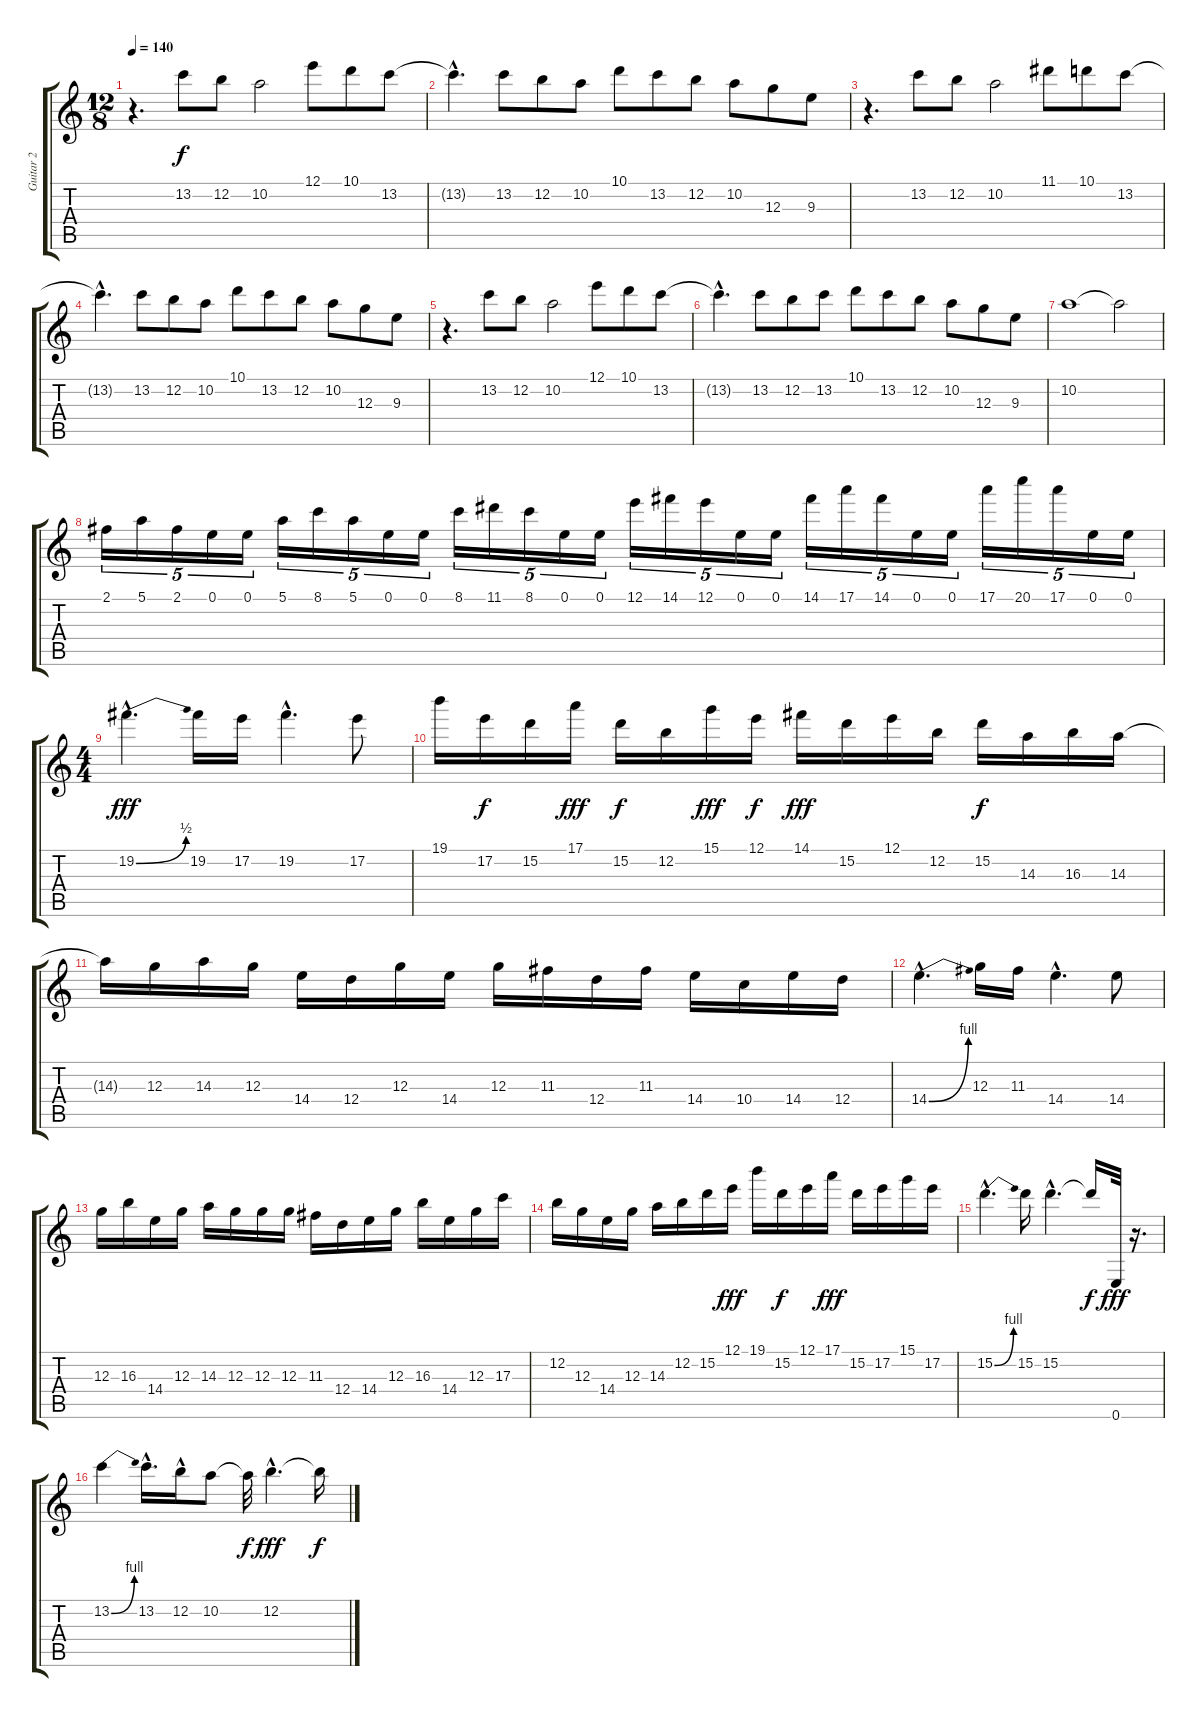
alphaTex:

\track ("Guitar 2" "Guitar 2") {instrument distortionguitar}
\staff {score tabs}
\tuning (E4 B3 G3 D3 A2 E2) {hide}
\ts (12 8)
\tempo 140
\clef g2
\ks c
r.4{d dy f} 13.2.8 12.2.8 10.2.2 12.1.8 10.1.8 13.2.8 |
13.2{hac t}.4{d} 13.2.8 12.2.8 10.2.8 10.1.8 13.2.8 12.2.8 10.2.8 12.3.8 9.3.8 |
r.4{d} 13.2.8 12.2.8 10.2.2 11.1.8 10.1.8 13.2.8 |
13.2{hac t}.4{d} 13.2.8 12.2.8 10.2.8 10.1.8 13.2.8 12.2.8 10.2.8 12.3.8 9.3.8 |
r.4{d} 13.2.8 12.2.8 10.2.2 12.1.8 10.1.8 13.2.8 |
13.2{hac t}.4{d} 13.2.8 12.2.8 13.2.8 10.1.8 13.2.8 12.2.8 10.2.8 12.3.8 9.3.8 |
10.2.1 10.2{t}.2 |
2.1.16{tu (5 4)} 5.1.16{tu (5 4)} 2.1.16{tu (5 4)} 0.1.16{tu (5 4)} 0.1.16{tu (5 4)} 5.1.16{tu (5 4)} 8.1.16{tu (5 4)} 5.1.16{tu (5 4)} 0.1.16{tu (5 4)} 0.1.16{tu (5 4)} 8.1.16{tu (5 4)} 11.1.16{tu (5 4)} 8.1.16{tu (5 4)} 0.1.16{tu (5 4)} 0.1.16{tu (5 4)} 12.1.16{tu (5 4)} 14.1.16{tu (5 4)} 12.1.16{tu (5 4)} 0.1.16{tu (5 4)} 0.1.16{tu (5 4)} 14.1.16{tu (5 4)} 17.1.16{tu (5 4)} 14.1.16{tu (5 4)} 0.1.16{tu (5 4)} 0.1.16{tu (5 4)} 17.1.16{tu (5 4)} 20.1.16{tu (5 4)} 17.1.16{tu (5 4)} 0.1.16{tu (5 4)} 0.1.16{tu (5 4)} |
\ts (4 4)
19.2{be (bend 0 0 60 2) hac}.4{d dy fff volume 16} 19.2.16 17.2.16 19.2{hac}.4{d} 17.2.8 |
19.1.16 17.2.16{dy f} 15.2.16 17.1.16{dy fff} 15.2.16{dy f} 12.2.16 15.1.16{dy fff} 12.1.16{dy f} 14.1.16{dy fff} 15.2.16 12.1.16 12.2.16 15.2.16{dy f} 14.3.16 16.3.16 14.3.16 |
14.3{t}.16 12.3.16 14.3.16 12.3.16 14.4.16 12.4.16 12.3.16 14.4.16 12.3.16 11.3.16 12.4.16 11.3.16 14.4.16 10.4.16 14.4.16 12.4.16 |
14.4{be (bend 0 0 60 4) hac}.4{d} 12.3.16 11.3.16 14.4{hac}.4{d} 14.4.8 |
12.3.16 16.3.16 14.4.16 12.3.16 14.3.16 12.3.16 12.3.16 12.3.16 11.3.16 12.4.16 14.4.16 12.3.16 16.3.16 14.4.16 12.3.16 17.3.16 |
12.2.16 12.3.16 14.4.16 12.3.16 14.3.16 12.2.16 15.2.16 12.1.16{dy fff} 19.1.16 15.2.16{dy f} 12.1.16 17.1.16{dy fff} 15.2.16 17.2.16 15.1.16 17.2.16 |
15.2{be (bend 0 0 60 4) hac}.4{d} 15.2.16 15.2{hac}.4{d} 15.2{t}.16{dy f} 0.6.32{dy fff} r.16{d} |
13.2{be (bend 0 0 60 4)}.4 13.2{hac}.16{d} 12.2{hac}.16 10.2.8 10.2{t}.32{dy f} 12.2{hac}.4{d dy fff} 12.2{t}.16{dy f}
